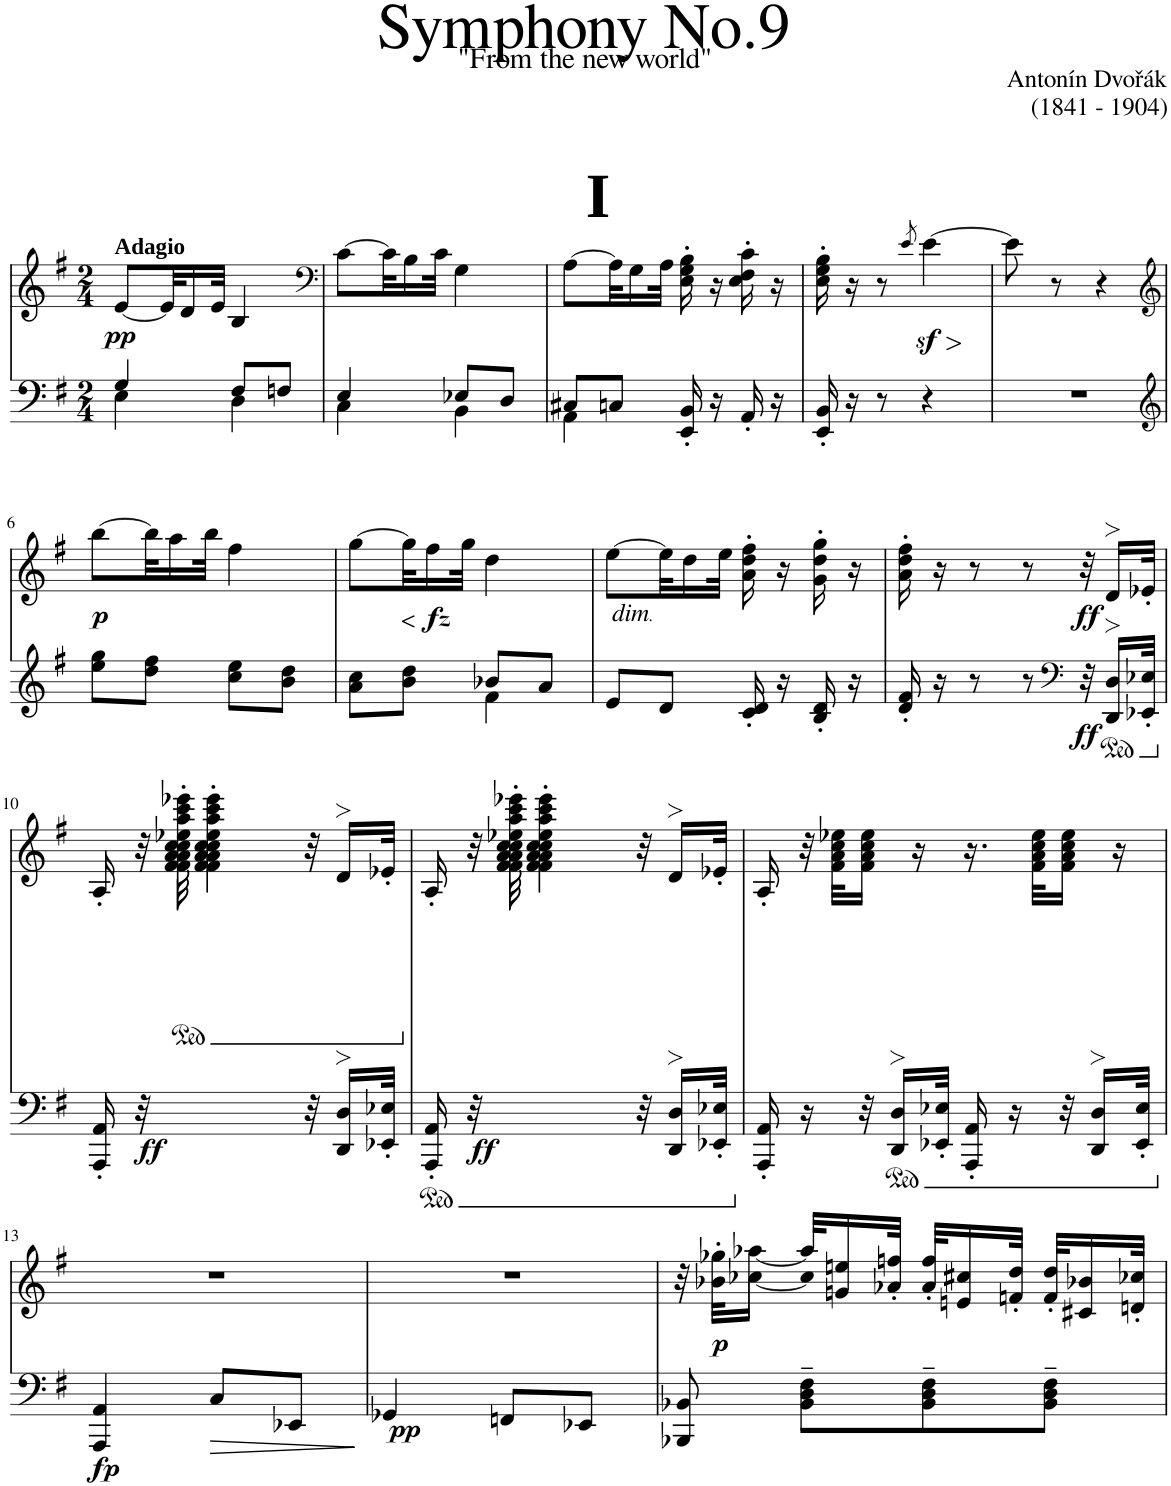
**kern	**kern	**dynam
*part1	*part1	*part1
*staff2	*staff1	*staff1/2
*I"Piano	*	*
*I'Pno.	*	*
*clefF4	*clefG2	*
*k[f#]	*k[f#]	*
*M2/4	*M2/4	*
=1	=1	=1
*^	*	*
!	!	!LO:TX:a:B:t=Adagio	!
!	!	!	!LO:DY:b
4G/	4E\	[8e/L	pp
.	.	32e/KL]	.
.	.	16d/	.
.	.	32e/JJk	.
8F#/L	4D\	4B/	.
8Fn/J	.	.	.
=2	=2	=2	=2
*	*	*clefF4	*
4E/	4C\	[8c\L	.
.	.	32c\KL]	.
.	.	16B\	.
.	.	32c\JJk	.
8E-X/L	4BB\	4G\	.
8D/J	.	.	.
=3	=3	=3	=3
!	!	!LO:TX:a:B:t=I	!
8C#X/L	4AA\	[8A\L	.
8Cn/J	.	32A\KL]	.
.	.	16G\	.
.	.	32A\JJk	.
16EE/' 16BB/'	4ryy	16E\' 16G\' 16B\'	.
16r	.	16r	.
16AA'/	.	16E\' 16F#\' 16c\'	.
16r	.	16r	.
*v	*v	*	*
=4	=4	=4
16EE/' 16BB/'	16E\' 16G\' 16B\'	.
16r	16r	.
8r	8r	.
.	8qe/	.
4r	[4ez<\	.
=5	=5	=5
2r	8e\]	.
.	8r	.
.	4r	.
!!LO:LB:g=z
=6	=6	=6
*clefG2	*clefG2	*
!	!	!LO:DY:b
8ee\ 8gg\L	[8bb\L	p
8dd\ 8ff#\J	32bb\KL]	.
.	16aa\	.
.	32bb\JJk	.
8cc\ 8ee\L	4ff#\	.
8b\ 8dd\J	.	.
=7	=7	=7
*^	*	*
8a\ 8cc\L	4ryy	[8gg\L	.
!	!	!	!LO:HP:b
8b\ 8dd\J	.	32gg\KL]	<
!	!	!	!LO:DY:n=1:b
.	.	16ff#\	[ fz
.	.	32gg\JJk	.
8b-X/L	4f#\	4dd\	.
8a/J	.	.	.
*v	*v	*	*
=8	=8	=8
!	!LO:TX:b:i:t=dim	!
!	!LO:TX:b:t=.	!
8e/L	[8ee\L	.
8d/J	32ee\KL]	.
.	16dd\	.
.	32ee\JJk	.
16c/' 16d/'	16a\' 16dd\' 16ff#\'	.
16r	16r	.
16B/' 16d/'	16g\' 16dd\' 16gg\'	.
16r	16r	.
=9	=9	=9
16d/' 16f#/'	16a\' 16dd\' 16ff#\'	.
16r	16r	.
8r	8r	.
8r	8r	.
*clefF4	*	*
!	!	!LO:DY:b=2
!	!	!LO:DY:n=1:b
32r	32r	ff ff
16DD/> 16D/>LL	16d>/LL	.
32EE-X/' 32E-X/'JJk	32e-X'/JJk	.
!!LO:LB:g=z
=10	=10	=10
*	*^	*
16AAA/' 16AA/'	16A'/	16.ryy	.
!	!	!	!LO:DY:b=2
32r	32r	.	ff
*	*ped	*	*
32ryy	32f#\' 32a\' 32cc\' 32ee-X\' 32aa\' 32ccc\' 32eee-X\'	32f#\' 32a\' 32cc\'	.
.	4f#\' 4a\' 4cc\' 4ee-\' 4aa\' 4ccc\' 4eee-\'	4f#\' 4a\' 4cc\'	.
32r	32r	8ryy	.
16DD/> 16D/>LL	16d>/LL	.	.
32EE-X/' 32E-X/'JJk	32e-X'/JJk	.	.
=11	=11	=11	=11
*	*Xped	*	*
16AAA/' 16AA/'	16A'/	16.ryy	.
!	!	!	!LO:DY:b=2
32r	32r	.	ff
32ryy	32f#\' 32a\' 32cc\' 32ee-X\' 32aa\' 32ccc\' 32eee-X\'	32f#\' 32a\' 32cc\'	.
.	4f#\' 4a\' 4cc\' 4ee-\' 4aa\' 4ccc\' 4eee-\'	4f#\' 4a\' 4cc\'	.
32r	32r	8ryy	.
16DD/> 16D/>LL	16d>/LL	.	.
32EE-X/' 32E-X/'JJk	32e-X'/JJk	.	.
*	*v	*v	*
=12	=12	=12
16AAA/' 16AA/'	16A'/	.
16r	32r	.
.	32f#\ 32a\ 32cc\ 32ee-X\KLL	.
32r	16f#\ 16a\ 16cc\ 16ee-\JJ	.
16DD/> 16D/>LL	.	.
.	16r	.
32EE-X/' 32E-X/'JJk	.	.
16AAA/' 16AA/'	16.r	.
16r	.	.
.	32f#\ 32a\ 32cc\ 32ee-\KLL	.
32r	16f#\ 16a\ 16cc\ 16ee-\JJ	.
16DD/> 16D/>LL	.	.
.	16r	.
32EE-/' 32E-/'JJk	.	.
!!LO:LB:g=z
=13	=13	=13
!	!	!LO:DY:b=2
4AAA/ 4AA/	2r	fp
8C/L	.	.
8EE-X/J	.	.
=14	=14	=14
!	!	!LO:DY:b=2
4GG-X/	2r	pp
8FFn/L	.	.
8EE-X/J	.	.
=15	=15	=15
*	*^	*
8BBB-X/ 8BB-X/	32r	32ryy	.
!	!	!	!LO:DY:b
.	32b-X\' 32gg-X\'KLL	32ryy	p
.	[16aa-X\JJ	[16cc-X\LL	.
8BB-\~ 8D\~ 8F#\~L	32aa-/KLL]	32cc-JJk]	.
.	16gn/ 16een/	32ryy	.
.	.	32ryy	.
.	32a-X/' 32ffn/'JJk	32ryy	.
8BB-\~ 8D\~ 8F#\~	32a-/' 32ff/'KLL	32ryy	.
.	16en/ 16cc#X/	32ryy	.
.	.	16ryy	.
.	32fn/' 32dd/'JJk	.	.
8BB-\~ 8D\~ 8F#\~J	32f/' 32dd/'KLL	8ryy	.
.	16c#X/ 16b-X/	.	.
.	32dn/' 32cc-X/'JJk	.	.
*	*v	*v	*
=	=	=
*-	*-	*-
